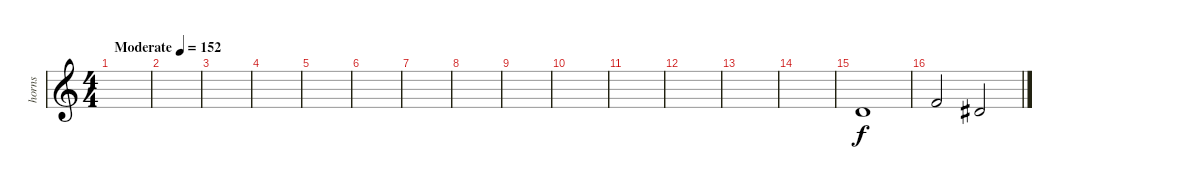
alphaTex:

\track ("horns" "horns") {instrument frenchhorn}
\staff {score}
\tuning (E4 B3 G3 D3 A2 E2) {hide}
\ts (4 4)
\tempo (152 "Moderate")
\clef g2
\ks c
|
|
|
|
|
|
|
|
|
|
|
|
|
|
3.2.1 |
1.1.2 4.2.2
